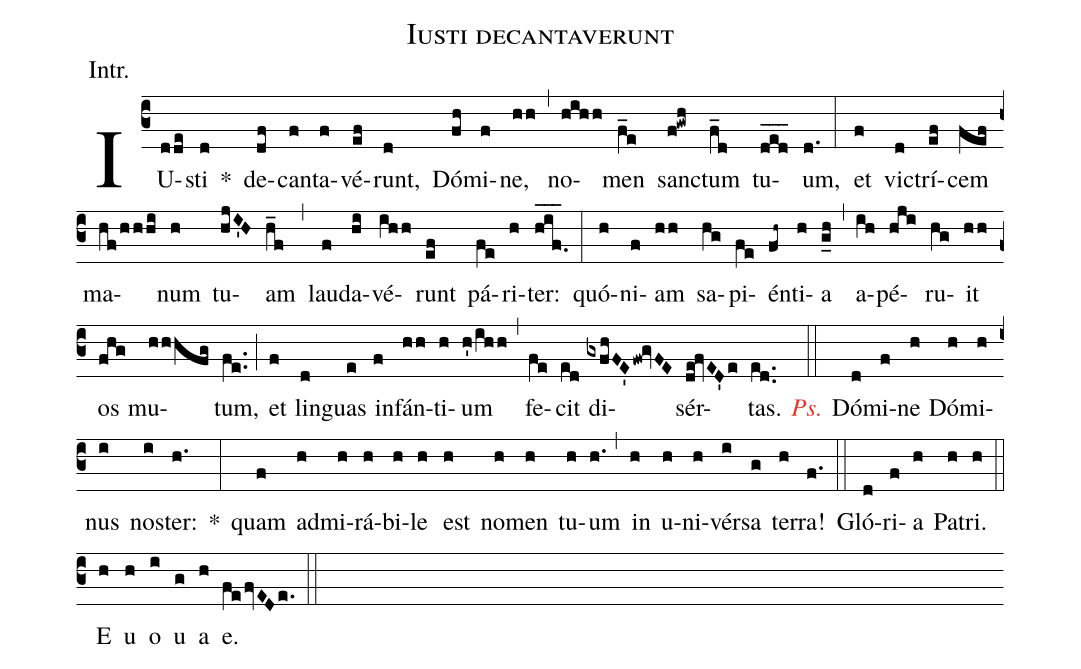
name:Iusti decantaverunt;
annotation:Intr.;
mode:5;
office-part:Introit;
%%
(c3) IU(dde)sti(d) *()
de(df)can(f)ta(f)vé(ef)runt,(d) Dó(fh)mi(f)ne,(hh) (,)
no(hihh)men(f_e) sanc(f!gwh)tum(f_d) tu(ded___)um,(d.) (:)
et(f) vic(d)trí(ef)cem(fef) ma(hf/hhhi)num(h) tu(hjI'H)am(h_f) (,)
lau(f)da(hi)vé(ihh)runt(ef) pá(fe)ri(h)ter:(hif.___) (:)
quó(h)ni(f)am(hh) sa(hg)pi(fe)én(fh~)ti(h)a(g_h) (,)
a(ih)pé(hji)ru(hg)it(hh) os(fhg) mu(hhhfg)tum,(fe..) (;)
et(f) lin(d)guas(e) in(f)fán(hh)ti(h)um(h'/ihh) (,)
fe(fe)cit(ed) di(gxfhFE'/fw!gvFE)sér(de!fvED'e)tas.(ed..) <c><i>Ps.</i></c>(::)
Dó(d)mi(f)ne(h) Dó(h)mi(h)nus(i) nos(i)ter:(h.) *(:)
quam(f) ad(h)mi(h)rá(h)bi(h)le(h) est(h) no(h)men(h) tu(h)um(h.) (,)
in(h) u(h)ni(h)vér(i)sa(g) ter(h)ra!(f.) (::)
Gló(d)ri(f)a(h) Pa(h)tri.(h) (::)
<eu>E(h) u(h) o(i) u(g) a(h) e.</eu>(fe/fvEDe.) (::)
